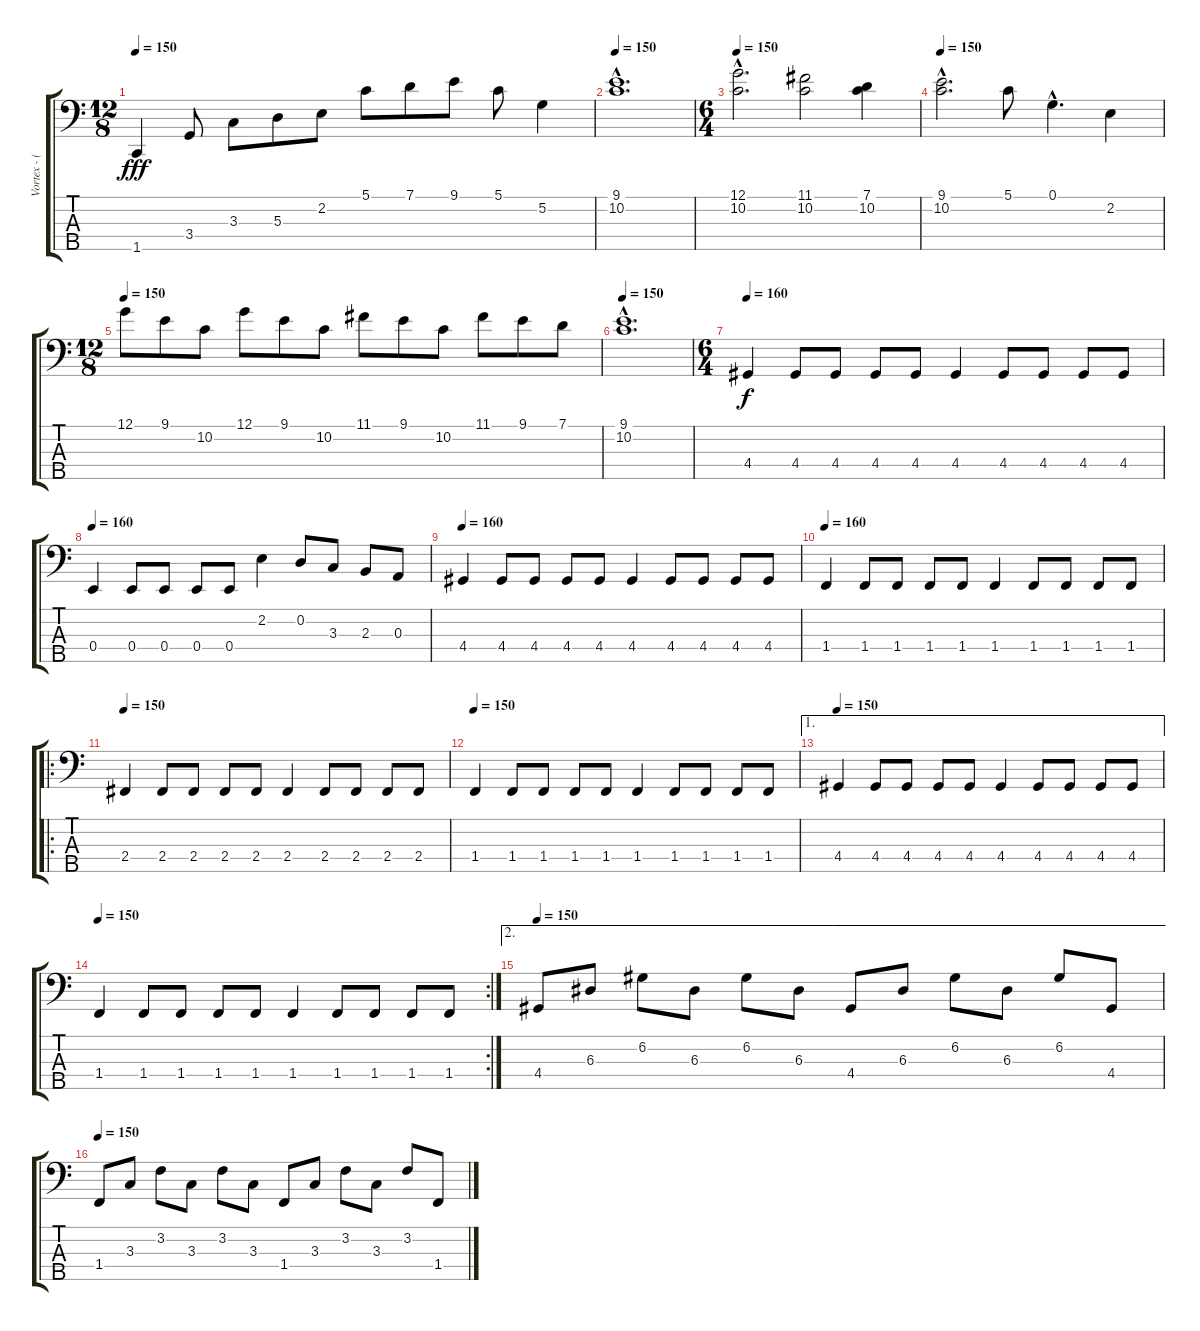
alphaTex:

\track ("Vortex - (Bass And Clean Vocals)" "Vortex - (") {instrument electricbassfinger}
\staff {score tabs}
\tuning (G2 D2 A1 E1 B0) {hide}
\ts (12 8)
\tempo 150
\clef f4
\ks c
1.5.4{dy fff} 3.4.8 3.3.8 5.3.8 2.2.8 5.1.8 7.1.8 9.1.8 5.1.8 5.2.4 |
\tempo 150
(9.1{hac} 10.2{hac}).1{d} |
\ts (6 4)
\tempo 150
(12.1{hac} 10.2{hac}).2{d} (11.1 10.2).2 (7.1 10.2).4 |
\tempo 150
(9.1{hac} 10.2{hac}).2{d} 5.1.8 0.1{hac}.4{d} 2.2.4 |
\ts (12 8)
\tempo 150
12.1.8 9.1.8 10.2.8 12.1.8 9.1.8 10.2.8 11.1.8 9.1.8 10.2.8 11.1.8 9.1.8 7.1.8 |
\tempo 150
(9.1{hac} 10.2{hac}).1{d} |
\ts (6 4)
\tempo 160
4.4.4{dy f} 4.4.8 4.4.8 4.4.8 4.4.8 4.4.4 4.4.8 4.4.8 4.4.8 4.4.8 |
\tempo 160
0.4.4 0.4.8 0.4.8 0.4.8 0.4.8 2.2.4 0.2.8 3.3.8 2.3.8 0.3.8 |
\tempo 160
4.4.4 4.4.8 4.4.8 4.4.8 4.4.8 4.4.4 4.4.8 4.4.8 4.4.8 4.4.8 |
\tempo 160
1.4.4 1.4.8 1.4.8 1.4.8 1.4.8 1.4.4 1.4.8 1.4.8 1.4.8 1.4.8 |
\ro
\tempo 150
2.4.4 2.4.8 2.4.8 2.4.8 2.4.8 2.4.4 2.4.8 2.4.8 2.4.8 2.4.8 |
\tempo 150
1.4.4 1.4.8 1.4.8 1.4.8 1.4.8 1.4.4 1.4.8 1.4.8 1.4.8 1.4.8 |
\ae 1
\tempo 150
4.4.4 4.4.8 4.4.8 4.4.8 4.4.8 4.4.4 4.4.8 4.4.8 4.4.8 4.4.8 |
\rc 2
\tempo 150
1.4.4 1.4.8 1.4.8 1.4.8 1.4.8 1.4.4 1.4.8 1.4.8 1.4.8 1.4.8 |
\ae 2
\tempo 150
4.4.8 6.3.8 6.2.8 6.3.8 6.2.8 6.3.8 4.4.8 6.3.8 6.2.8 6.3.8 6.2.8 4.4.8 |
\tempo 150
1.4.8 3.3.8 3.2.8 3.3.8 3.2.8 3.3.8 1.4.8 3.3.8 3.2.8 3.3.8 3.2.8 1.4.8
